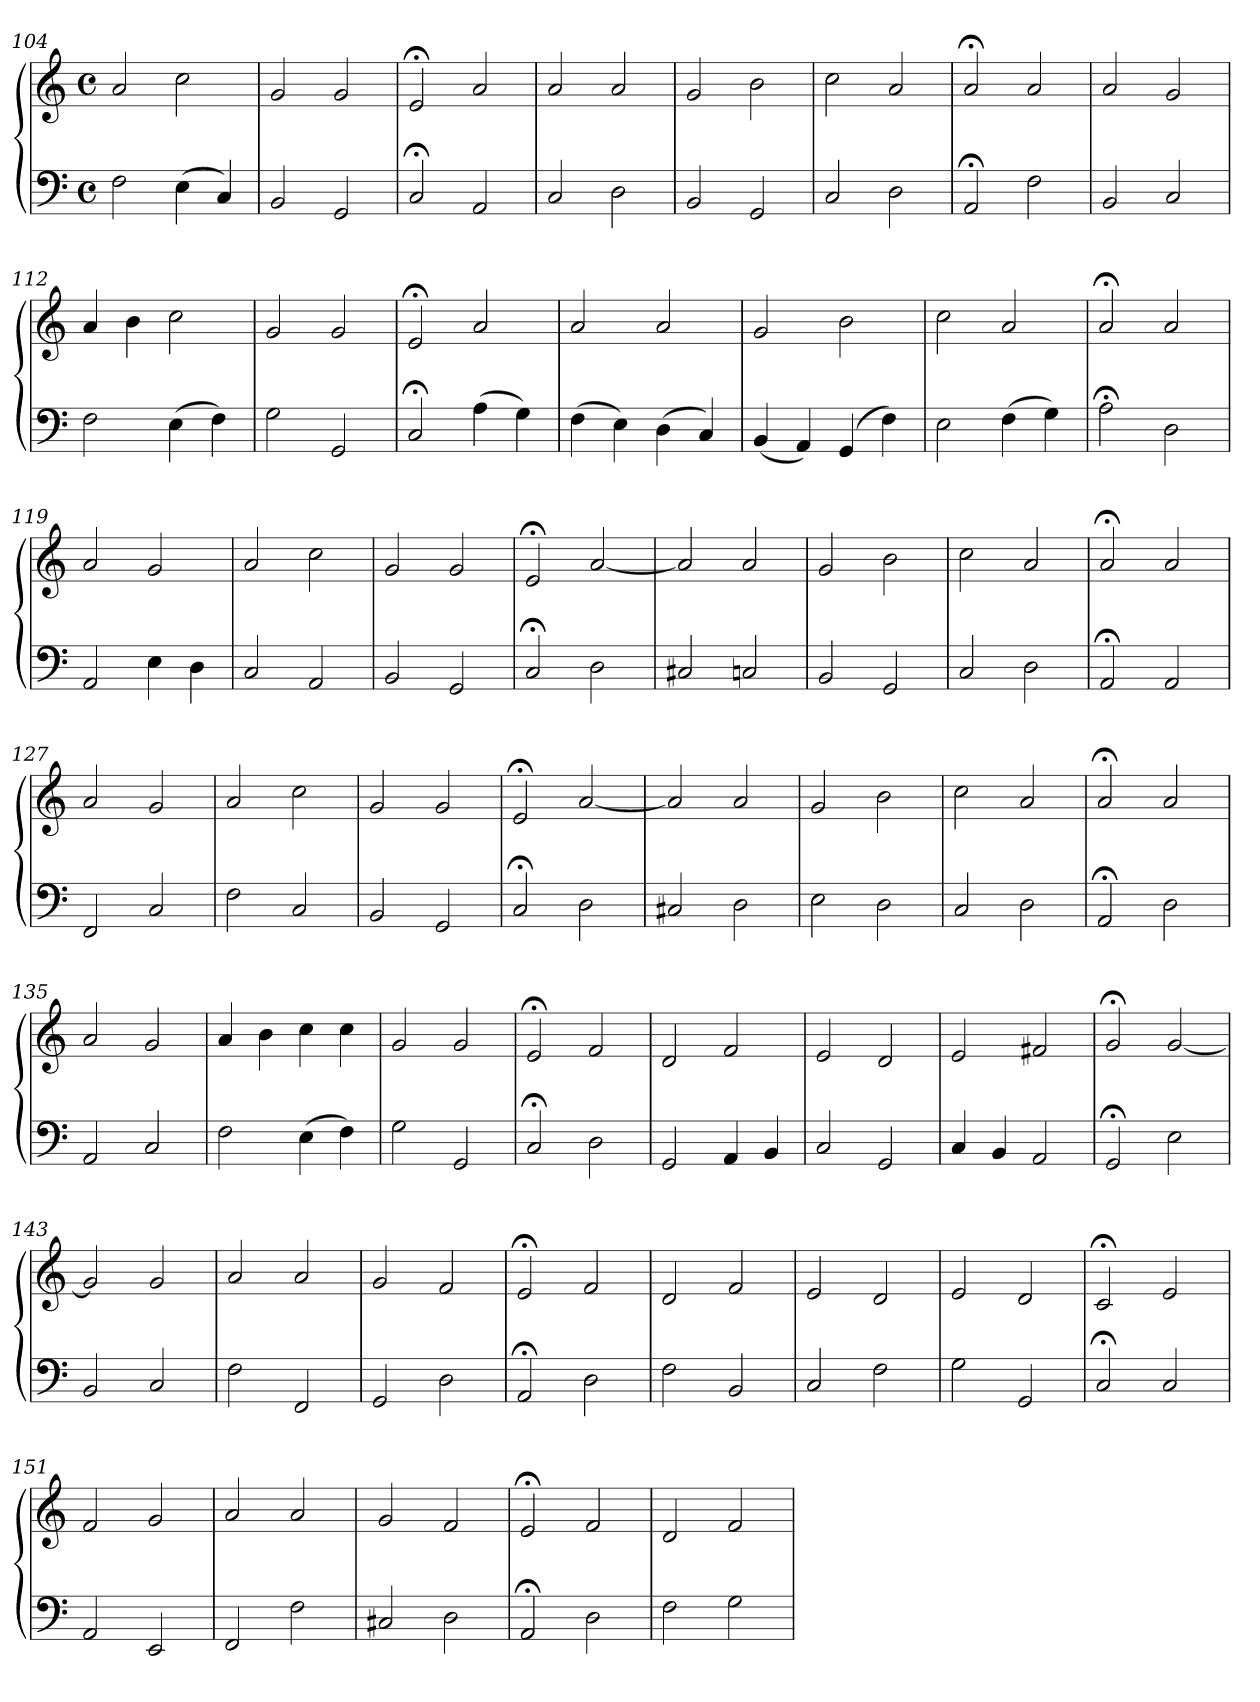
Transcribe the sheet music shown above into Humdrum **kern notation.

**kern	**kern
*part1	*part1
*staff2	*staff1
*clefF4	*clefG2
*M4/4	*M4/4
*met(c)	*met(c)
=104	=104
2F	2a
(4E	2cc
4C)	.
!!LO:LB:g=z
=105	=105
2BB	2g
2GG	2g
=106	=106
2C;<	2e;<
2AA	2a
=107	=107
2C	2a
2D	2a
=108	=108
2BB	2g
2GG	2b
=109	=109
2C	2cc
2D	2a
=110	=110
2AA;<	2a;<
2F	2a
=111	=111
2BB	2a
2C	2g
=112	=112
2F	4a
.	4b
(4E	2cc
4F)	.
=113	=113
2G	2g
2GG	2g
=114	=114
2C;<	2e;<
(4A	2a
4G)	.
=115	=115
(4F	2a
4E)	.
(4D	2a
4C)	.
!!LO:LB:g=z
=116	=116
(4BB	2g
4AA)	.
(4GG	2b
4F)	.
=117	=117
2E	2cc
(4F	2a
4G)	.
=118	=118
2A;<	2a;<
2D	2a
=119	=119
2AA	2a
4E	2g
4D	.
=120	=120
2C	2a
2AA	2cc
=121	=121
2BB	2g
2GG	2g
=122	=122
2C;<	2e;<
2D	[2a
=123	=123
2C#X	2a]
2Cn	2a
=124	=124
2BB	2g
2GG	2b
=125	=125
2C	2cc
2D	2a
=126	=126
2AA;<	2a;<
2AA	2a
!!LO:LB:g=z
=127	=127
2FF	2a
2C	2g
=128	=128
2F	2a
2C	2cc
=129	=129
2BB	2g
2GG	2g
=130	=130
2C;<	2e;<
2D	[2a
=131	=131
2C#X	2a]
2D	2a
=132	=132
2E	2g
2D	2b
=133	=133
2C	2cc
2D	2a
=134	=134
2AA;<	2a;<
2D	2a
=135	=135
2AA	2a
2C	2g
=136	=136
2F	4a
.	4b
(4E	4cc
4F)	4cc
=137	=137
2G	2g
2GG	2g
!!LO:LB:g=z
=138	=138
2C;<	2e;<
2D	2f
=139	=139
2GG	2d
4AA	2f
4BB	.
=140	=140
2C	2e
2GG	2d
=141	=141
4C	2e
4BB	.
2AA	2f#X
=142	=142
2GG;<	2g;<
2E	[2g
=143	=143
2BB	2g]
2C	2g
=144	=144
2F	2a
2FF	2a
=145	=145
2GG	2g
2D	2f
=146	=146
2AA;<	2e;<
2D	2f
=147	=147
2F	2d
2BB	2f
=148	=148
2C	2e
2F	2d
=149	=149
2G	2e
2GG	2d
!!LO:PB:g=z
=150	=150
2C;<	2c;<
2C	2e
=151	=151
2AA	2f
2EE	2g
=152	=152
2FF	2a
2F	2a
=153	=153
2C#X	2g
2D	2f
=154	=154
2AA;<	2e;<
2D	2f
=155	=155
2F	2d
2G	2f
=	=
*-	*-
